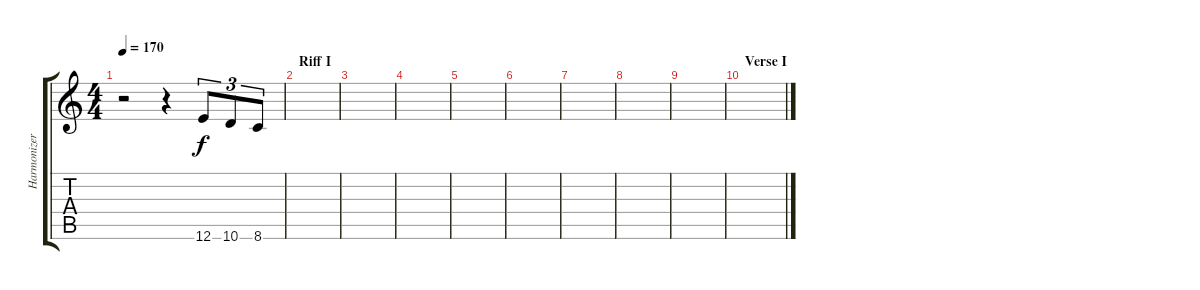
\track ("Harmonizer" "Harmonizer") {instrument distortionguitar}
\staff {score tabs}
\tuning (E4 B3 G3 D3 A2 E2) {hide}
\ts (4 4)
\tempo 170
\clef g2
\ks c
r.2{dy f} r.4 12.6.8{tu (3 2)} 10.6.8{tu (3 2)} 8.6.8{tu (3 2)} |
\section ("" "Riff I")
|
|
|
|
|
|
|
|
\section ("" "Verse I")
